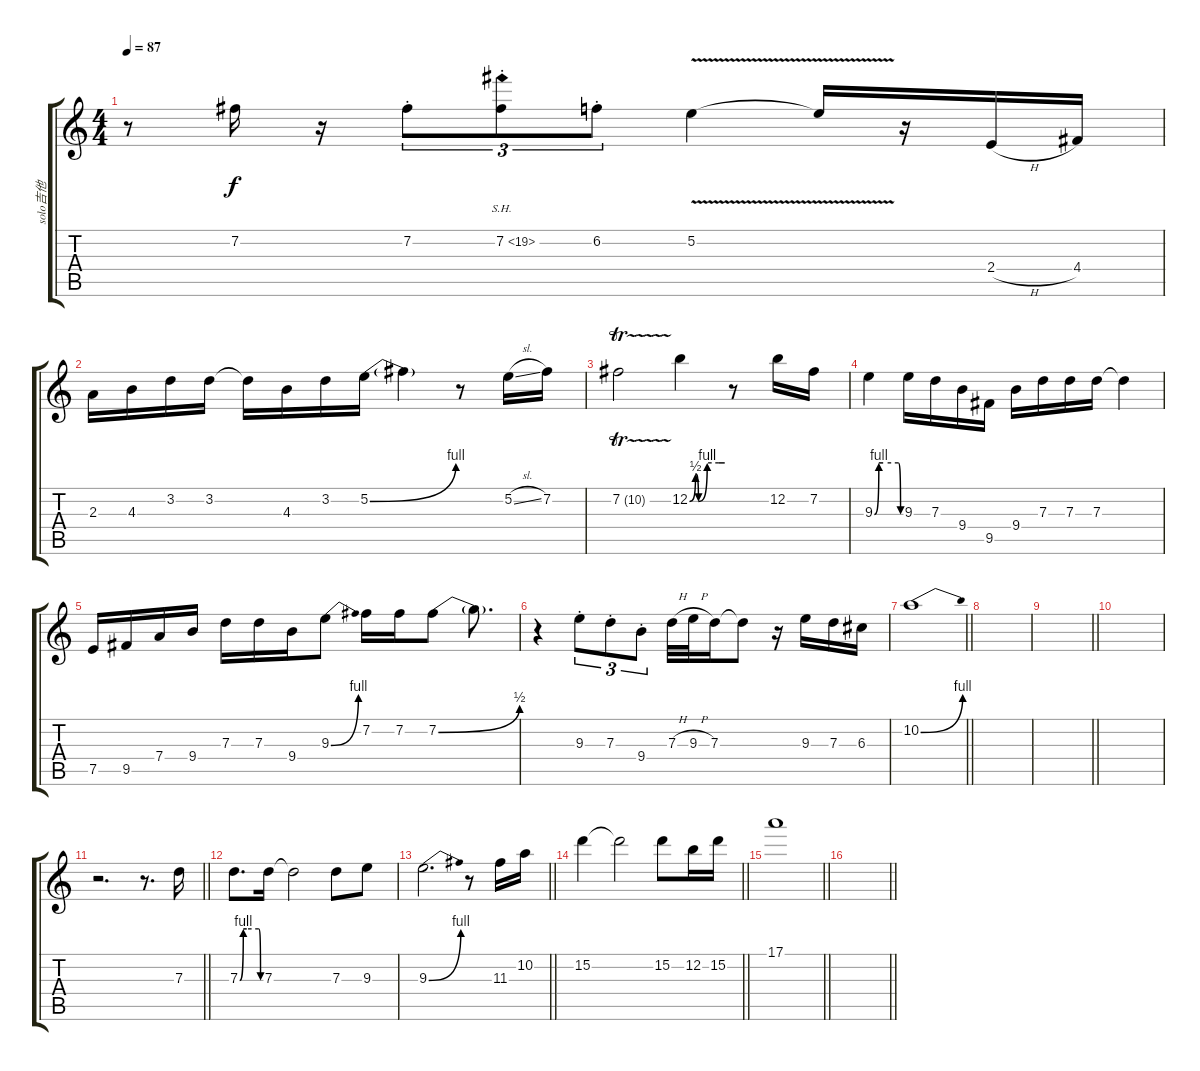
\track ("solo吉他" "solo吉他") {instrument distortionguitar}
\staff {score tabs}
\tuning (E4 B3 G3 D3 A2 E2) {hide}
\ts (4 4)
\tempo 87
\clef g2
\ks c
r.8{dy f} 7.2.16 r.16 7.2{st}.8{tu (3 2)} 7.2{sh 12 st}.8{tu (3 2)} 6.2{st}.8{tu (3 2)} 5.2{v}.4 5.2{t}.16 r.16 2.4{h}.16 4.4.16 |
2.3.16 4.3.16 3.2.16 3.2.16 3.2{t}.16 4.3.16 3.2.16 5.2{be (bend 0 0 60 4)}.16 5.2{t}.4 r.8 5.2{sl}.16 7.2.16 |
7.2{tr (10 32)}.2 12.2{be (custom 0 0 10 2 15 0 30 4 50 4 60 4)}.4 r.8 12.2.16 7.2.16 |
9.3{be (custom 0 0 10 4 20 4 55 4 60 0)}.4 9.3.16 7.3.16 9.4.16 9.5.16 9.4.16 7.3.16 7.3.16 7.3.16 7.3{t}.4 |
7.5.16 9.5.16 7.4.16 9.4.16 7.3.16 7.3.16 9.4.16 9.3{be (bend 0 0 60 4)}.8 7.2.16 7.2.16 7.2{be (bend 0 0 60 2)}.8 7.2{t}.8{d} |
r.4 9.3{st}.8{tu (3 2)} 7.3{st}.8{tu (3 2)} 9.4{st}.8{tu (3 2)} 7.3{h}.32 9.3{h}.32 7.3.16 7.3{t}.8 r.16 9.3.16 7.3.16 6.3.16 |
\barLineRight lightlight
10.2{be (bend 0 0 60 4)}.1 |
\section ("" "")
|
\barLineRight lightlight
|
|
\barLineRight lightlight
r.2{d volume 10} r.8{d} 7.3.16 |
7.3{be (custom 0 0 10 4 20 4 55 4 60 0)}.8{d} 7.3.16 7.3{t}.2 7.3.8 9.3.8 |
\barLineRight lightlight
9.3{be (bend 0 0 60 4)}.2{d} r.8 11.3.16 10.2.16 |
\barLineRight lightlight
15.2.4 15.2{t}.2 15.2.8 12.2.16 15.2.16 |
\section ("" "")
\barLineRight lightlight
17.1.1 |
\barLineRight lightlight
